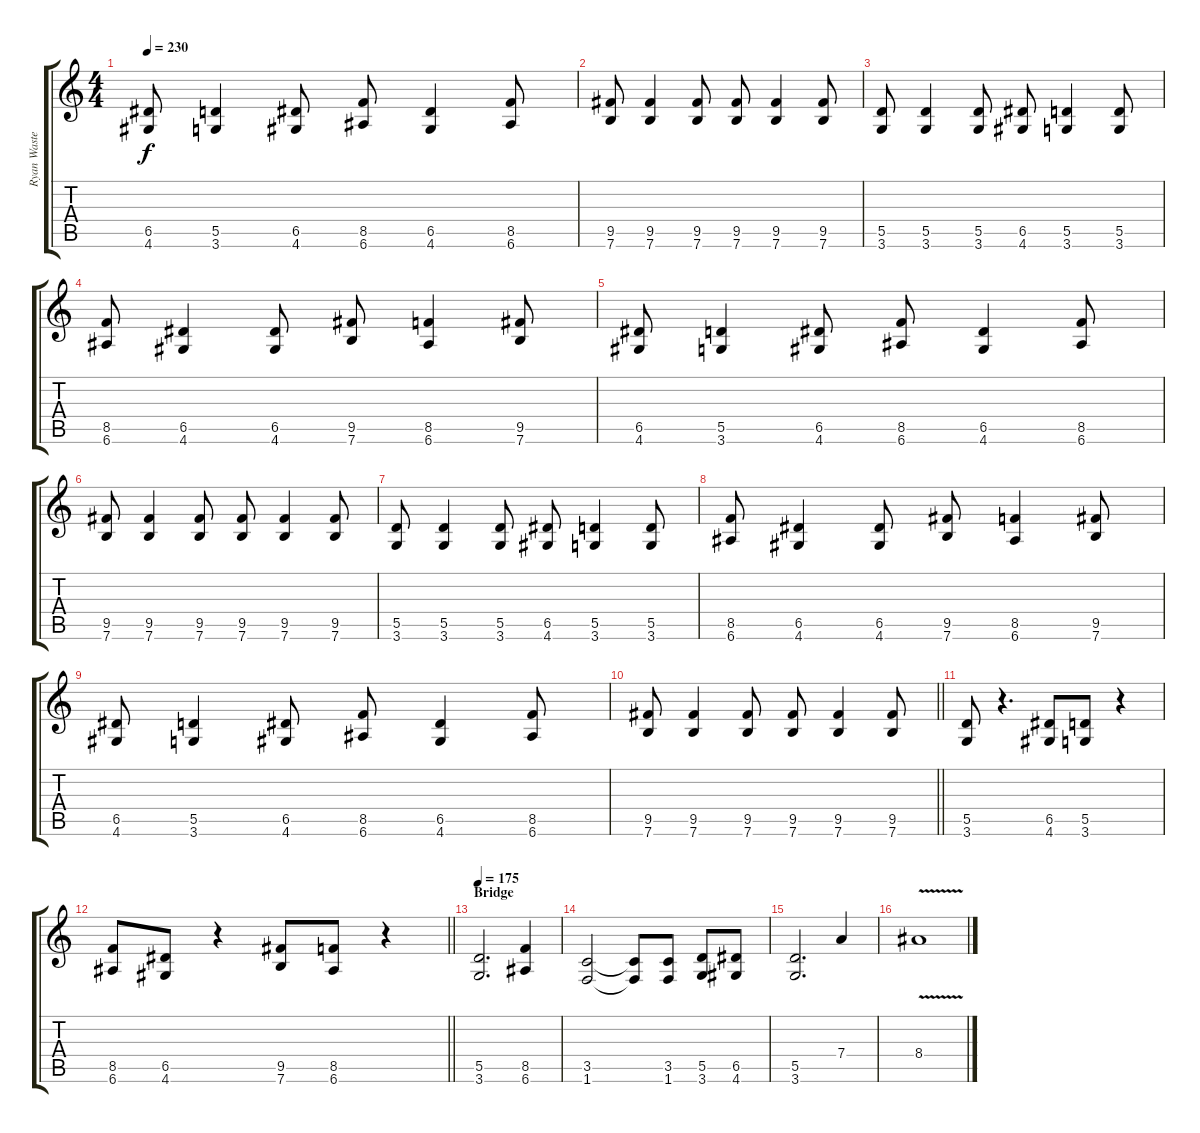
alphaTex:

\track ("Ryan Waste (Right)" "Ryan Waste") {instrument distortionguitar}
\staff {score tabs}
\tuning (E4 B3 G3 D3 A2 E2) {hide}
\ts (4 4)
\tempo 230
\clef g2
\ks c
(6.5 4.6).8{dy f} (5.5 3.6).4 (6.5 4.6).8 (8.5 6.6).8 (6.5 4.6).4 (8.5 6.6).8 |
(9.5 7.6).8 (9.5 7.6).4 (9.5 7.6).8 (9.5 7.6).8 (9.5 7.6).4 (9.5 7.6).8 |
(5.5 3.6).8 (5.5 3.6).4 (5.5 3.6).8 (6.5 4.6).8 (5.5 3.6).4 (5.5 3.6).8 |
(8.5 6.6).8 (6.5 4.6).4 (6.5 4.6).8 (9.5 7.6).8 (8.5 6.6).4 (9.5 7.6).8 |
(6.5 4.6).8 (5.5 3.6).4 (6.5 4.6).8 (8.5 6.6).8 (6.5 4.6).4 (8.5 6.6).8 |
(9.5 7.6).8 (9.5 7.6).4 (9.5 7.6).8 (9.5 7.6).8 (9.5 7.6).4 (9.5 7.6).8 |
(5.5 3.6).8 (5.5 3.6).4 (5.5 3.6).8 (6.5 4.6).8 (5.5 3.6).4 (5.5 3.6).8 |
(8.5 6.6).8 (6.5 4.6).4 (6.5 4.6).8 (9.5 7.6).8 (8.5 6.6).4 (9.5 7.6).8 |
(6.5 4.6).8 (5.5 3.6).4 (6.5 4.6).8 (8.5 6.6).8 (6.5 4.6).4 (8.5 6.6).8 |
\barLineRight lightlight
(9.5 7.6).8 (9.5 7.6).4 (9.5 7.6).8 (9.5 7.6).8 (9.5 7.6).4 (9.5 7.6).8 |
(5.5 3.6).8 r.4{d} (6.5 4.6).8 (5.5 3.6).8 r.4 |
\barLineRight lightlight
(8.5 6.6).8 (6.5 4.6).8 r.4 (9.5 7.6).8 (8.5 6.6).8 r.4 |
\section ("" "Bridge")
\tempo 175
(5.5 3.6).2{d} (8.5 6.6).4 |
(3.5 1.6).2 (3.5{t} 1.6{t}).8 (3.5 1.6).8 (5.5 3.6).8 (6.5 4.6).8 |
(5.5 3.6).2{d} 7.4.4 |
8.4{v}.1
